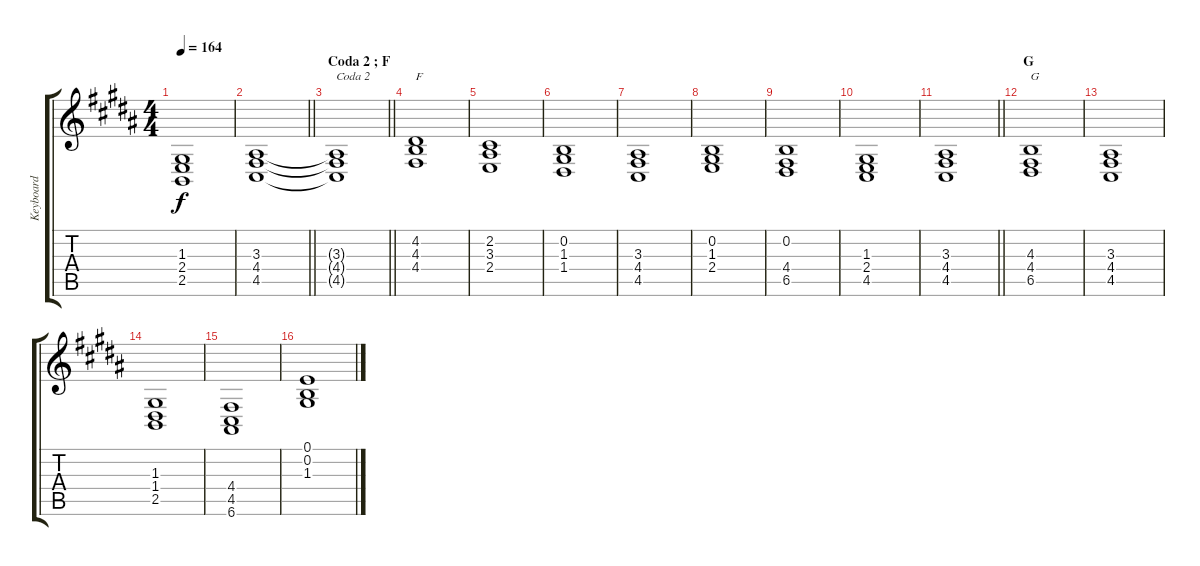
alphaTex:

\track ("Keyboard" "Keyboard") {instrument churchorgan}
\staff {score tabs}
\tuning (E4 B3 G3 D3 A2 E2) {hide}
\ts (4 4)
\tempo 164
\clef g2
\ks b
(1.3{t} 2.4{t} 2.5{t}).1{dy f} |
\barLineRight lightlight
(3.3 4.4 4.5).1 |
\section ("" "Coda 2 ; F")
\barLineRight lightlight
(3.3{t} 4.4{t} 4.5{t}).1{txt "Coda 2"} |
(4.2 4.3 4.4).1{txt "F"} |
(2.2 3.3 2.4).1 |
(0.2 1.3 1.4).1 |
(3.3 4.4 4.5).1 |
(0.2 1.3 2.4).1 |
(0.2 4.4 6.5).1 |
(1.3 2.4 4.5).1 |
\barLineRight lightlight
(3.3 4.4 4.5).1 |
\section ("" "G")
(4.3 4.4 6.5).1{txt "G"} |
(3.3 4.4 4.5).1 |
(1.3 1.4 2.5).1 |
(4.4 4.5 6.6).1 |
(0.1 0.2 1.3).1
